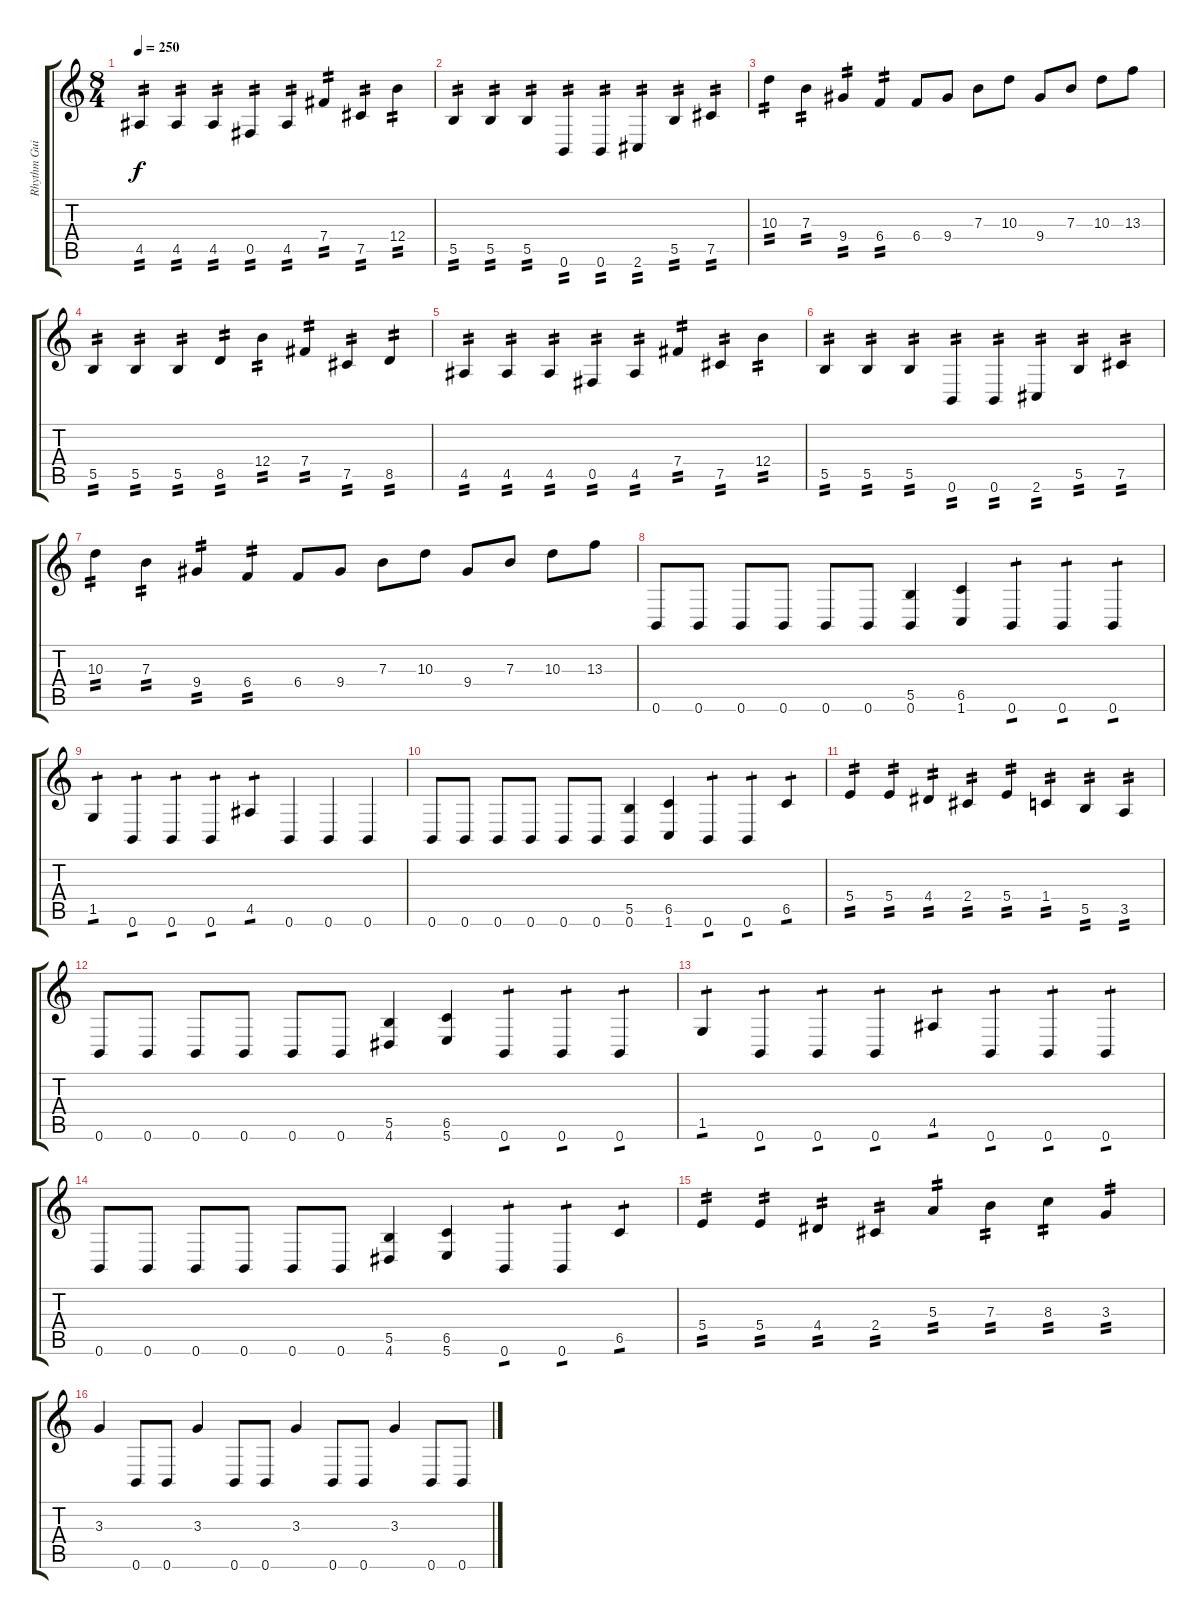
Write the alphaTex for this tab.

\track ("Rhythm Guitar" "Rhythm Gui") {instrument distortionguitar}
\staff {score tabs}
\tuning (Db4 Ab3 E3 B2 Gb2 B1) {hide}
\ts (8 4)
\tempo 250
\clef g2
\ks c
4.5.4{tp 2 dy f} 4.5.4{tp 2} 4.5.4{tp 2} 0.5.4{tp 2} 4.5.4{tp 2} 7.4.4{tp 2} 7.5.4{tp 2} 12.4.4{tp 2} |
5.5.4{tp 2} 5.5.4{tp 2} 5.5.4{tp 2} 0.6.4{tp 2} 0.6.4{tp 2} 2.6.4{tp 2} 5.5.4{tp 2} 7.5.4{tp 2} |
10.3.4{tp 2} 7.3.4{tp 2} 9.4.4{tp 2} 6.4.4{tp 2} 6.4.8 9.4.8 7.3.8 10.3.8 9.4.8 7.3.8 10.3.8 13.3.8 |
5.5.4{tp 2} 5.5.4{tp 2} 5.5.4{tp 2} 8.5.4{tp 2} 12.4.4{tp 2} 7.4.4{tp 2} 7.5.4{tp 2} 8.5.4{tp 2} |
4.5.4{tp 2} 4.5.4{tp 2} 4.5.4{tp 2} 0.5.4{tp 2} 4.5.4{tp 2} 7.4.4{tp 2} 7.5.4{tp 2} 12.4.4{tp 2} |
5.5.4{tp 2} 5.5.4{tp 2} 5.5.4{tp 2} 0.6.4{tp 2} 0.6.4{tp 2} 2.6.4{tp 2} 5.5.4{tp 2} 7.5.4{tp 2} |
10.3.4{tp 2} 7.3.4{tp 2} 9.4.4{tp 2} 6.4.4{tp 2} 6.4.8 9.4.8 7.3.8 10.3.8 9.4.8 7.3.8 10.3.8 13.3.8 |
0.6.8 0.6.8 0.6.8 0.6.8 0.6.8 0.6.8 (5.5 0.6).4 (6.5 1.6).4 0.6.4{tp 1} 0.6.4{tp 1} 0.6.4{tp 1} |
1.5.4{tp 1} 0.6.4{tp 1} 0.6.4{tp 1} 0.6.4{tp 1} 4.5.4{tp 1} 0.6.4 0.6.4 0.6.4 |
0.6.8 0.6.8 0.6.8 0.6.8 0.6.8 0.6.8 (5.5 0.6).4 (6.5 1.6).4 0.6.4{tp 1} 0.6.4{tp 1} 6.5.4{tp 1} |
5.4.4{tp 2} 5.4.4{tp 2} 4.4.4{tp 2} 2.4.4{tp 2} 5.4.4{tp 2} 1.4.4{tp 2} 5.5.4{tp 2} 3.5.4{tp 2} |
0.6.8 0.6.8 0.6.8 0.6.8 0.6.8 0.6.8 (5.5 4.6).4 (6.5 5.6).4 0.6.4{tp 1} 0.6.4{tp 1} 0.6.4{tp 1} |
1.5.4{tp 1} 0.6.4{tp 1} 0.6.4{tp 1} 0.6.4{tp 1} 4.5.4{tp 1} 0.6.4{tp 1} 0.6.4{tp 1} 0.6.4{tp 1} |
0.6.8 0.6.8 0.6.8 0.6.8 0.6.8 0.6.8 (5.5 4.6).4 (6.5 5.6).4 0.6.4{tp 1} 0.6.4{tp 1} 6.5.4{tp 1} |
5.4.4{tp 2} 5.4.4{tp 2} 4.4.4{tp 2} 2.4.4{tp 2} 5.3.4{tp 2} 7.3.4{tp 2} 8.3.4{tp 2} 3.3.4{tp 2} |
3.3.4 0.6.8 0.6.8 3.3.4 0.6.8 0.6.8 3.3.4 0.6.8 0.6.8 3.3.4 0.6.8 0.6.8
